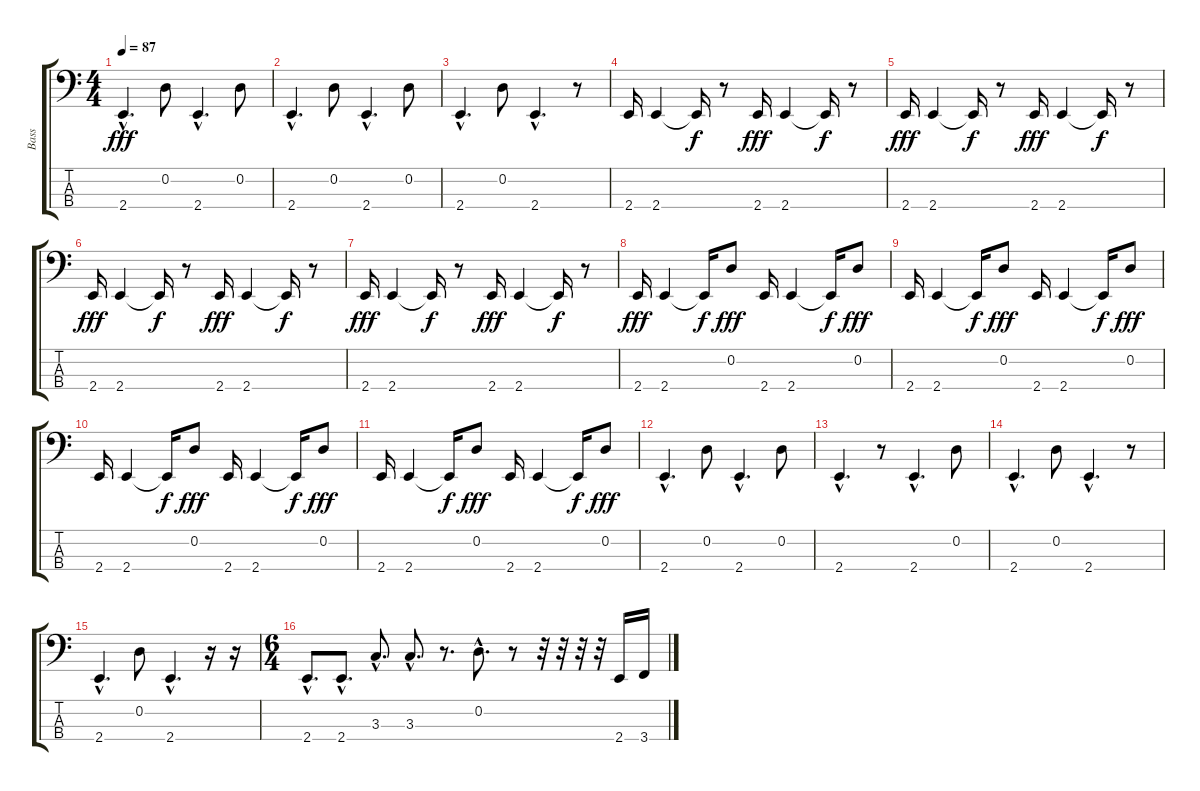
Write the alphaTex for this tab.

\track ("Bass" "Bass") {instrument electricbassfinger}
\staff {score tabs}
\tuning (G2 D2 A1 D1) {hide}
\ts (4 4)
\tempo 87
\clef f4
\ks c
2.4{hac}.4{d dy fff} 0.2.8 2.4{hac}.4{d} 0.2.8 |
2.4{hac}.4{d} 0.2.8 2.4{hac}.4{d} 0.2.8 |
2.4{hac}.4{d} 0.2.8 2.4{hac}.4{d} r.8 |
2.4.16 2.4.4 2.4{t}.16{dy f} r.8 2.4.16{dy fff} 2.4.4 2.4{t}.16{dy f} r.8 |
2.4.16{dy fff} 2.4.4 2.4{t}.16{dy f} r.8 2.4.16{dy fff} 2.4.4 2.4{t}.16{dy f} r.8 |
2.4.16{dy fff} 2.4.4 2.4{t}.16{dy f} r.8 2.4.16{dy fff} 2.4.4 2.4{t}.16{dy f} r.8 |
2.4.16{dy fff} 2.4.4 2.4{t}.16{dy f} r.8 2.4.16{dy fff} 2.4.4 2.4{t}.16{dy f} r.8 |
2.4.16{dy fff} 2.4.4 2.4{t}.16{dy f} 0.2.8{dy fff} 2.4.16 2.4.4 2.4{t}.16{dy f} 0.2.8{dy fff} |
2.4.16 2.4.4 2.4{t}.16{dy f} 0.2.8{dy fff} 2.4.16 2.4.4 2.4{t}.16{dy f} 0.2.8{dy fff} |
2.4.16 2.4.4 2.4{t}.16{dy f} 0.2.8{dy fff} 2.4.16 2.4.4 2.4{t}.16{dy f} 0.2.8{dy fff} |
2.4.16 2.4.4 2.4{t}.16{dy f} 0.2.8{dy fff} 2.4.16 2.4.4 2.4{t}.16{dy f} 0.2.8{dy fff} |
2.4{hac}.4{d} 0.2.8 2.4{hac}.4{d} 0.2.8 |
2.4{hac}.4{d} r.8 2.4{hac}.4{d} 0.2.8 |
2.4{hac}.4{d} 0.2.8 2.4{hac}.4{d} r.8 |
2.4{hac}.4{d} 0.2.8 2.4{hac}.4{d} r.16 r.16 |
\ts (6 4)
2.4{hac}.8{d} 2.4{hac}.8{d} 3.3{hac}.8{d} 3.3{hac}.8{d} r.8{d} 0.2{hac}.8{d} r.8 r.32 r.32 r.32 r.32 2.4.16 3.4.16
